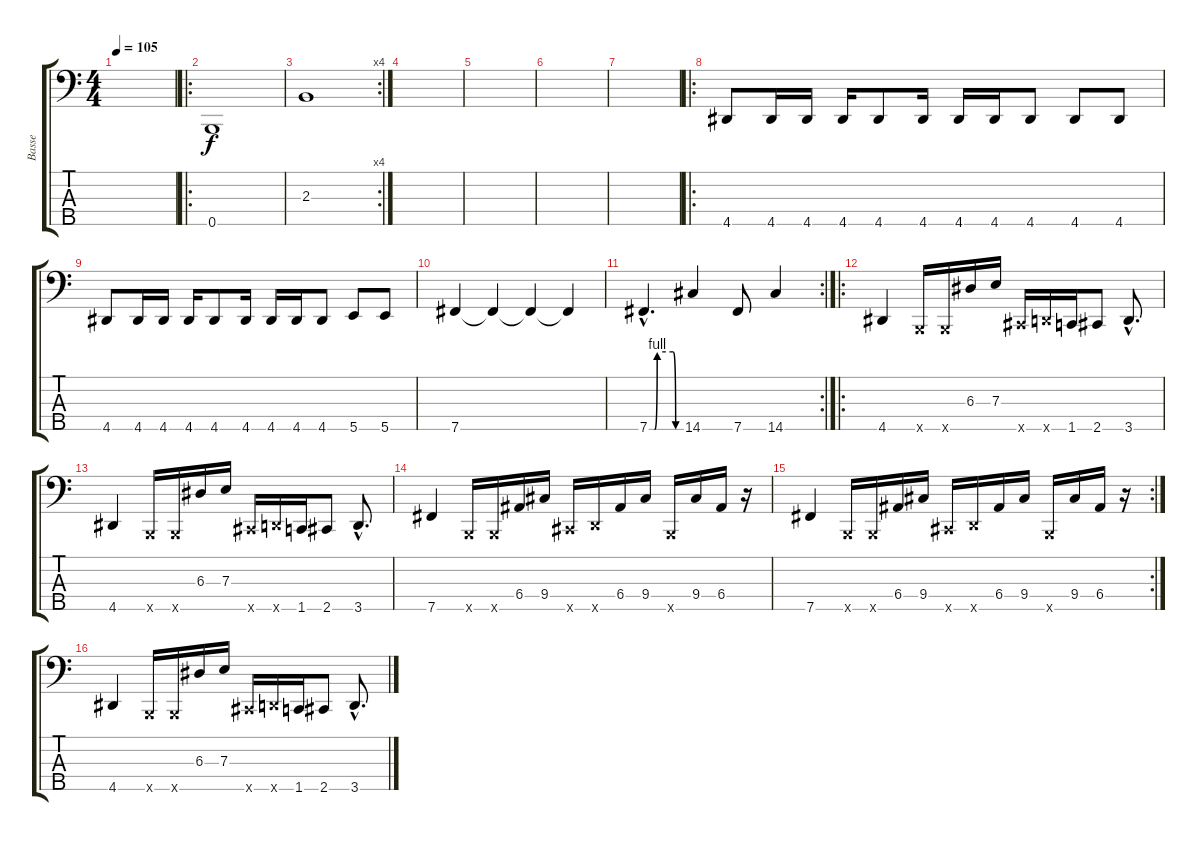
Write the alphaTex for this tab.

\track ("Basse" "Basse") {instrument electricbasspick}
\staff {score tabs}
\tuning (G2 D2 A1 E1 B0) {hide}
\ts (4 4)
\tempo 105
\clef f4
\ks c
|
\ro
0.5.1 |
\rc 4
2.3.1 |
|
|
|
|
\ro
4.5.8 4.5.16 4.5.16 4.5.16 4.5.8 4.5.16 4.5.16 4.5.16 4.5.8 4.5.8 4.5.8 |
4.5.8 4.5.16 4.5.16 4.5.16 4.5.8 4.5.16 4.5.16 4.5.16 4.5.8 5.5.8 5.5.8 |
7.5.4 7.5{t}.4 7.5{t}.4 7.5{t}.4 |
\rc 2
7.5{be (custom 0 0 10 0 15 4 45 4 50 0 60 0) hac}.4{d} 14.5.4 7.5.8 14.5.4 |
\ro
4.5.4 0.5{x}.16{instrument slapbass2} 0.5{x}.16 6.3.16 7.3.16 2.5{x}.16 3.5{x}.16 1.5.16{instrument electricbasspick} 2.5.8 3.5{hac}.8{d} |
4.5.4 0.5{x}.16{instrument slapbass2} 0.5{x}.16 6.3.16 7.3.16 2.5{x}.16 3.5{x}.16 1.5.16{instrument electricbasspick} 2.5.8 3.5{hac}.8{d} |
7.5.4{instrument electricbasspick} 0.5{x}.16{instrument slapbass2} 0.5{x}.16 6.4.16 9.4.16 2.5{x}.16 3.5{x}.16 6.4.16 9.4.16 0.5{x}.16 9.4.16 6.4.16 r.16 |
\rc 2
7.5.4{instrument electricbasspick} 0.5{x}.16{instrument slapbass2} 0.5{x}.16 6.4.16 9.4.16 2.5{x}.16 3.5{x}.16 6.4.16 9.4.16 0.5{x}.16 9.4.16 6.4.16 r.16 |
4.5.4 0.5{x}.16{instrument slapbass2} 0.5{x}.16 6.3.16 7.3.16 2.5{x}.16 3.5{x}.16 1.5.16{instrument electricbasspick} 2.5.8 3.5{hac}.8{d}
